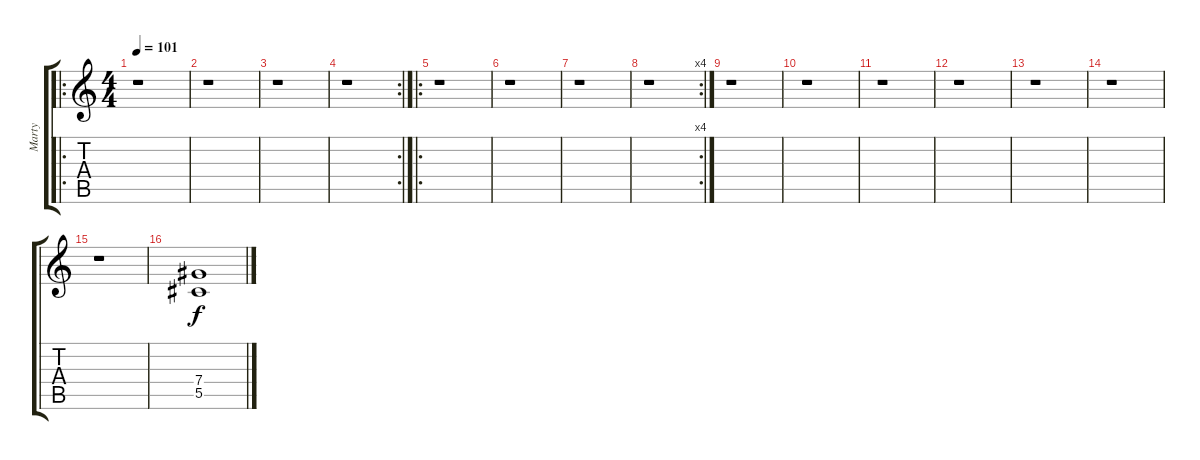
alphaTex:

\track ("Marty" "Marty") {instrument distortionguitar}
\staff {score tabs}
\tuning (Eb4 Bb3 Gb3 Db3 Ab2 Eb2) {hide}
\ro
\ts (4 4)
\tempo 101
\clef g2
\ks c
r.1{dy f instrument distortionguitar} |
r.1 |
r.1 |
\rc 2
r.1 |
\ro
r.1 |
r.1 |
r.1 |
\rc 4
r.1 |
r.1 |
r.1 |
r.1 |
r.1 |
r.1 |
r.1 |
r.1 |
(7.4 5.5).1
